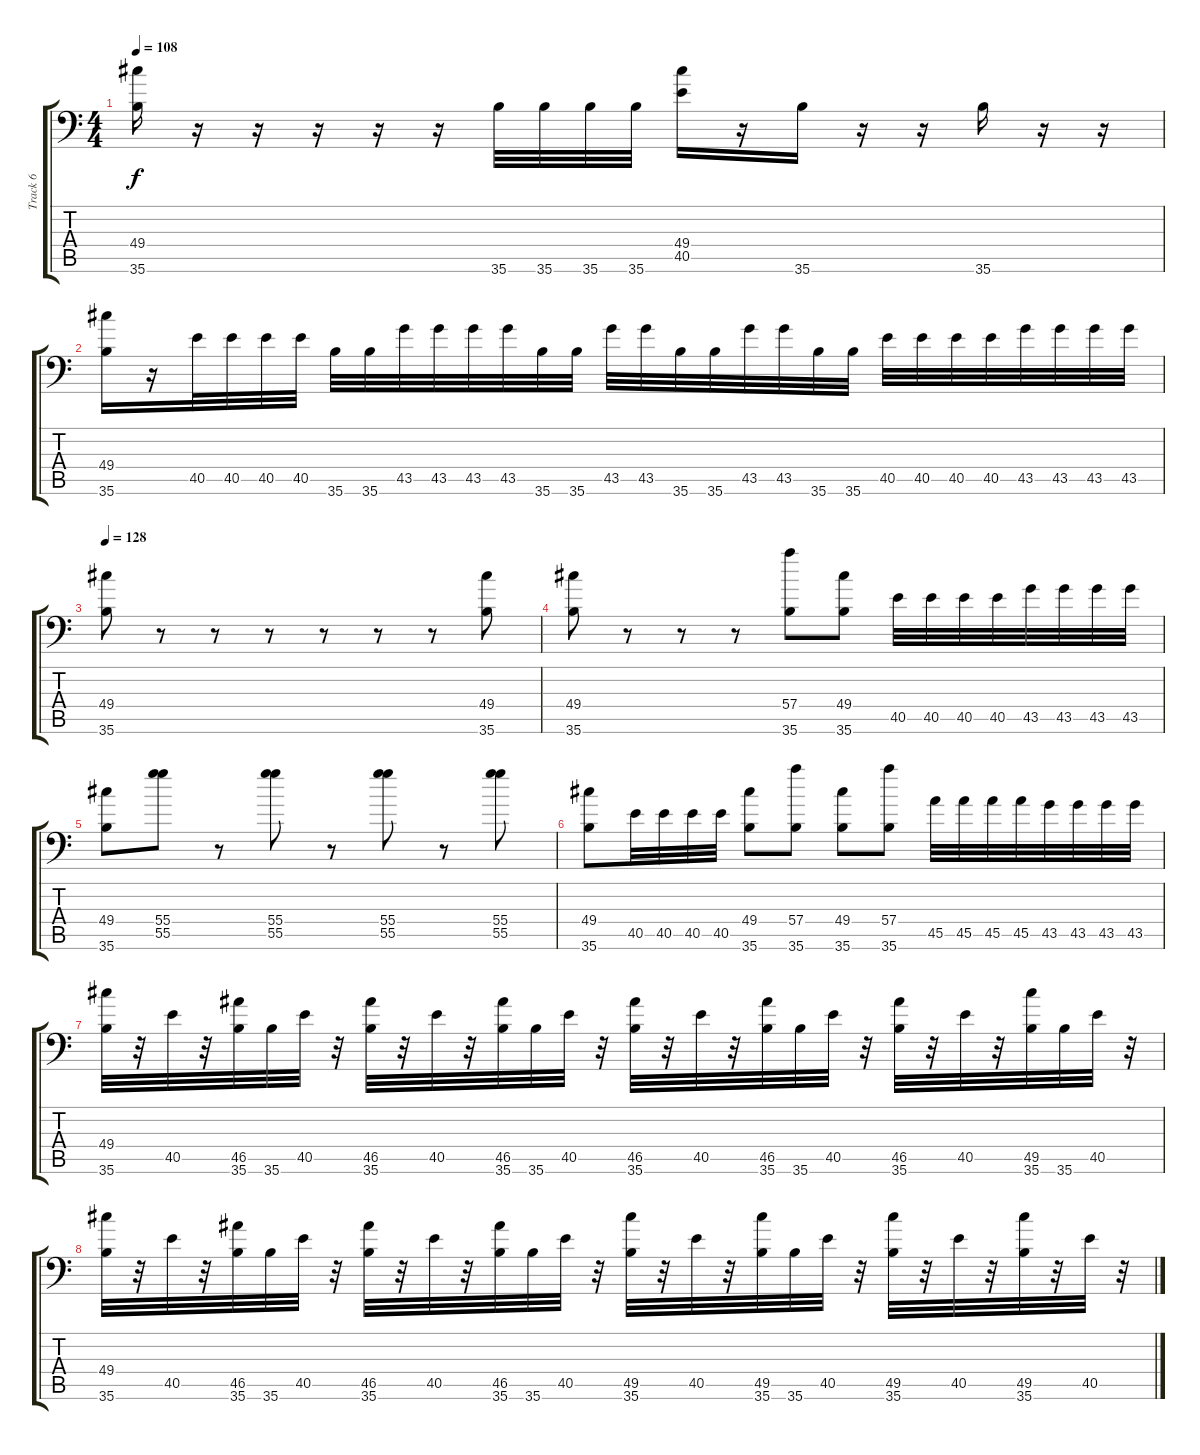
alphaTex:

\track ("Track 6" "Track 6") {instrument acousticgrandpiano}
\staff {score tabs}
\tuning (C-1 C-1 C-1 C-1 C-1 C-1) {hide}
\ts (4 4)
\tempo 108
\clef f4
\ks c
(49.4 35.6).16{dy f} r.16 r.16 r.16 r.16 r.16 35.6.32 35.6.32 35.6.32 35.6.32 (49.4 40.5).16 r.16 35.6.16 r.16 r.16 35.6.16 r.16 r.16 |
(49.4 35.6).16 r.16 40.5.32 40.5.32 40.5.32 40.5.32 35.6.32 35.6.32 43.5.32 43.5.32 43.5.32 43.5.32 35.6.32 35.6.32 43.5.32 43.5.32 35.6.32 35.6.32 43.5.32 43.5.32 35.6.32 35.6.32 40.5.32 40.5.32 40.5.32 40.5.32 43.5.32 43.5.32 43.5.32 43.5.32 |
\tempo 128
(49.4 35.6).8 r.8 r.8 r.8 r.8 r.8 r.8 (49.4 35.6).8 |
(49.4 35.6).8 r.8 r.8 r.8 (57.4 35.6).8 (49.4 35.6).8 40.5.32 40.5.32 40.5.32 40.5.32 43.5.32 43.5.32 43.5.32 43.5.32 |
(49.4 35.6).8 (55.4 55.5).8 r.8 (55.4 55.5).8 r.8 (55.4 55.5).8 r.8 (55.4 55.5).8 |
(49.4 35.6).8 40.5.32 40.5.32 40.5.32 40.5.32 (49.4 35.6).8 (57.4 35.6).8 (49.4 35.6).8 (57.4 35.6).8 45.5.32 45.5.32 45.5.32 45.5.32 43.5.32 43.5.32 43.5.32 43.5.32 |
(49.4 35.6).32 r.32 40.5.32 r.32 (46.5 35.6).32 35.6.32 40.5.32 r.32 (46.5 35.6).32 r.32 40.5.32 r.32 (46.5 35.6).32 35.6.32 40.5.32 r.32 (46.5 35.6).32 r.32 40.5.32 r.32 (46.5 35.6).32 35.6.32 40.5.32 r.32 (46.5 35.6).32 r.32 40.5.32 r.32 (49.5 35.6).32 35.6.32 40.5.32 r.32 |
(49.4 35.6).32 r.32 40.5.32 r.32 (46.5 35.6).32 35.6.32 40.5.32 r.32 (46.5 35.6).32 r.32 40.5.32 r.32 (46.5 35.6).32 35.6.32 40.5.32 r.32 (49.5 35.6).32 r.32 40.5.32 r.32 (49.5 35.6).32 35.6.32 40.5.32 r.32 (49.5 35.6).32 r.32 40.5.32 r.32 (49.5 35.6).32 r.32 40.5.32 r.32
